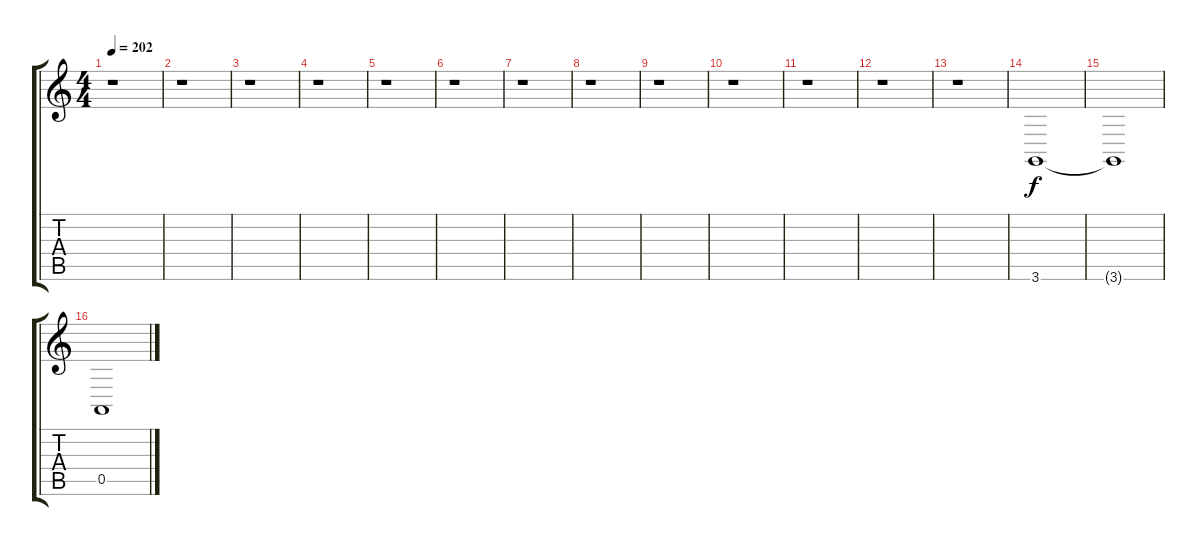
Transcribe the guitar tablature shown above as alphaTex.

\track "" {instrument trombone}
\staff {score tabs}
\tuning (E4 B3 G3 D3 A2 E2) {hide}
\ts (4 4)
\tempo 202
\clef g2
\ks c
r.1{dy f} |
r.1 |
r.1 |
r.1 |
r.1 |
r.1 |
r.1 |
r.1 |
r.1 |
r.1 |
r.1 |
r.1 |
r.1 |
3.6.1 |
3.6{t}.1 |
0.5.1
